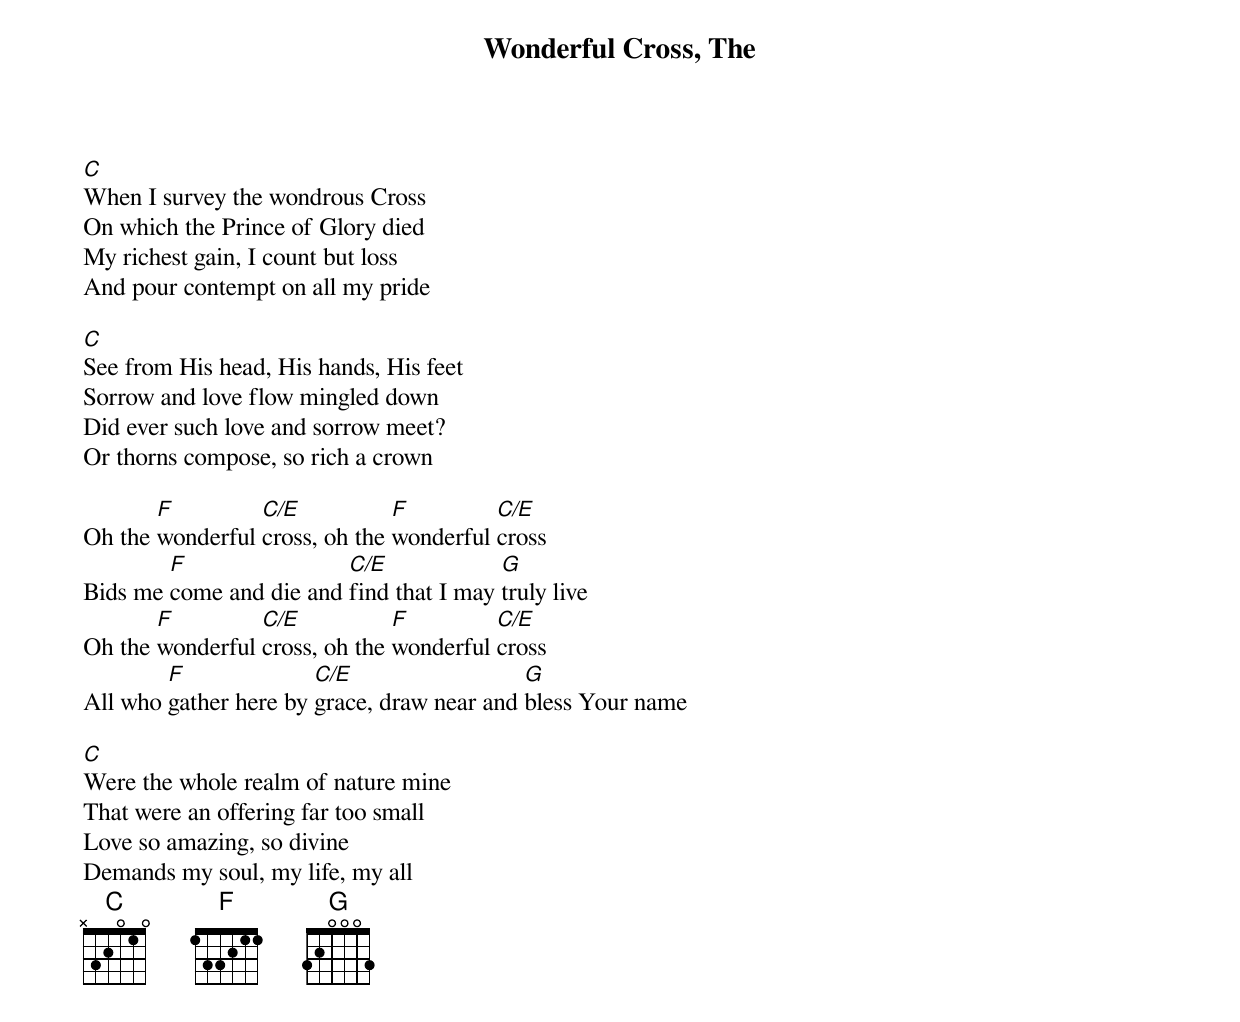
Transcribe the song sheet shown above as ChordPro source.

{title: Wonderful Cross, The}
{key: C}
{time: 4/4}
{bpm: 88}
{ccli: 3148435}
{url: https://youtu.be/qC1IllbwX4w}
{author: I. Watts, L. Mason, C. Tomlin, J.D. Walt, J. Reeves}
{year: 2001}
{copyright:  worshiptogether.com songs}

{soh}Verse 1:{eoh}
[C]When I survey the wondrous Cross
On which the Prince of Glory died
My richest gain, I count but loss
And pour contempt on all my pride

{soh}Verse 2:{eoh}
[C]See from His head, His hands, His feet
Sorrow and love flow mingled down
Did ever such love and sorrow meet?
Or thorns compose, so rich a crown

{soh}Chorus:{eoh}
Oh the [F]wonderful [C/E]cross, oh the [F]wonderful [C/E]cross
Bids me [F]come and die and [C/E]find that I may [G]truly live
Oh the [F]wonderful [C/E]cross, oh the [F]wonderful [C/E]cross
All who [F]gather here by [C/E]grace, draw near and [G]bless Your name

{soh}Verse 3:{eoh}
[C]Were the whole realm of nature mine
That were an offering far too small
Love so amazing, so divine
Demands my soul, my life, my all
